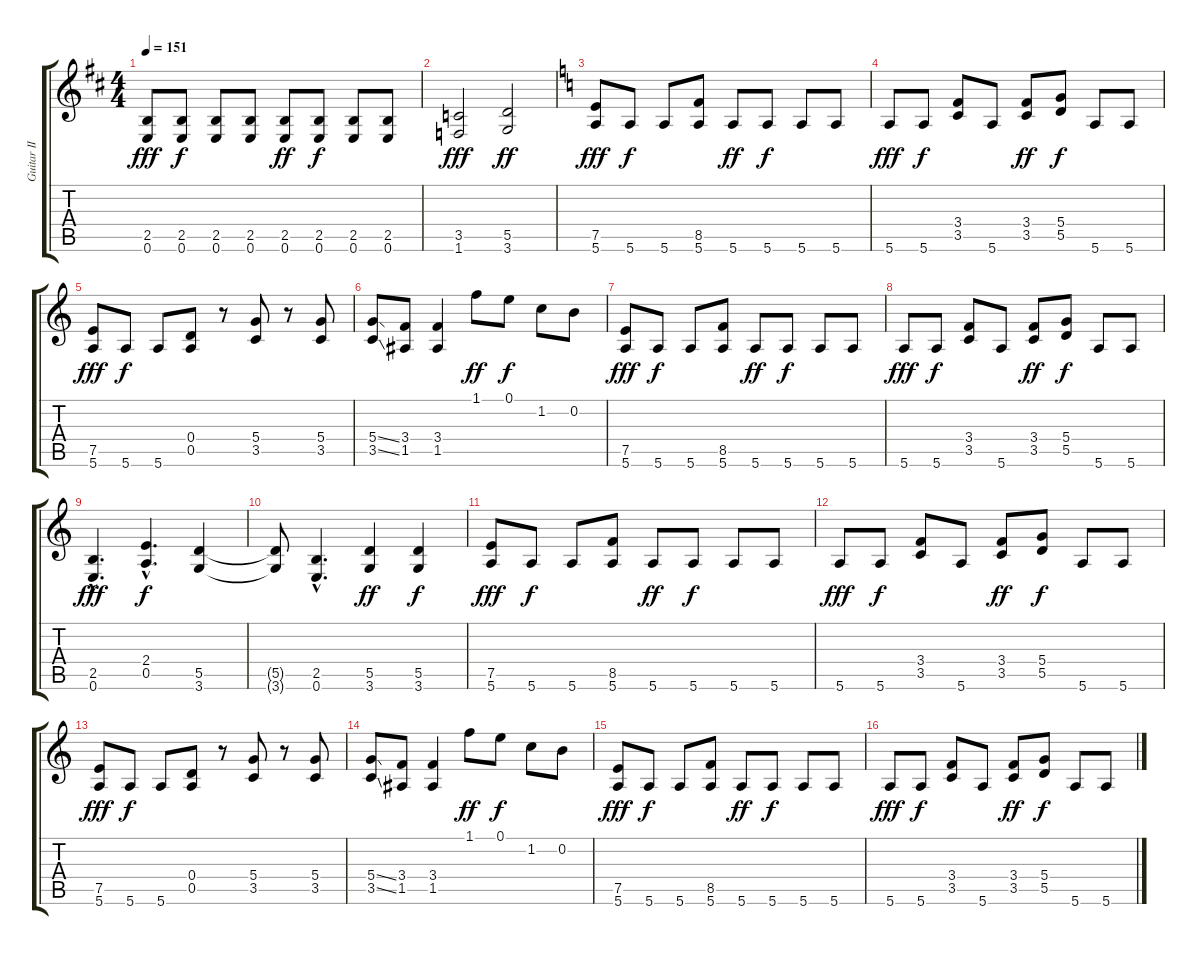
\track ("Guitar II" "Guitar II") {instrument distortionguitar}
\staff {score tabs}
\tuning (E4 B3 G3 D3 A2 E2) {hide}
\ts (4 4)
\tempo 151
\clef g2
\ks d
(2.5 0.6).8{dy fff} (2.5 0.6).8{dy f} (2.5 0.6).8 (2.5 0.6).8 (2.5 0.6).8{dy ff} (2.5 0.6).8{dy f} (2.5 0.6).8 (2.5 0.6).8 |
(3.5 1.6).2{dy fff} (5.5 3.6).2{dy ff} |
\ks c
(7.5 5.6).8{dy fff} 5.6.8{dy f} 5.6.8 (8.5 5.6).8 5.6.8{dy ff} 5.6.8{dy f} 5.6.8 5.6.8 |
5.6.8{dy fff} 5.6.8{dy f} (3.4 3.5).8 5.6.8 (3.4 3.5).8{dy ff} (5.4 5.5).8{dy f} 5.6.8 5.6.8 |
(7.5 5.6).8{dy fff} 5.6.8{dy f} 5.6.8 (0.4 0.5).8 r.8 (5.4 3.5).8 r.8 (5.4 3.5).8 |
(5.4{ss} 3.5{ss}).8 (3.4 1.5).8 (3.4 1.5).4 1.1.8{dy ff} 0.1.8{dy f} 1.2.8 0.2.8 |
(7.5 5.6).8{dy fff} 5.6.8{dy f} 5.6.8 (8.5 5.6).8 5.6.8{dy ff} 5.6.8{dy f} 5.6.8 5.6.8 |
5.6.8{dy fff} 5.6.8{dy f} (3.4 3.5).8 5.6.8 (3.4 3.5).8{dy ff} (5.4 5.5).8{dy f} 5.6.8 5.6.8 |
(2.5{hac} 0.6{hac}).4{d dy fff} (2.4{hac} 0.5{hac}).4{d dy f} (5.5 3.6).4 |
(5.5{t} 3.6{t}).8 (2.5{hac} 0.6{hac}).4{d} (5.5 3.6).4{dy ff} (5.5 3.6).4{dy f} |
(7.5 5.6).8{dy fff} 5.6.8{dy f} 5.6.8 (8.5 5.6).8 5.6.8{dy ff} 5.6.8{dy f} 5.6.8 5.6.8 |
5.6.8{dy fff} 5.6.8{dy f} (3.4 3.5).8 5.6.8 (3.4 3.5).8{dy ff} (5.4 5.5).8{dy f} 5.6.8 5.6.8 |
(7.5 5.6).8{dy fff} 5.6.8{dy f} 5.6.8 (0.4 0.5).8 r.8 (5.4 3.5).8 r.8 (5.4 3.5).8 |
(5.4{ss} 3.5{ss}).8 (3.4 1.5).8 (3.4 1.5).4 1.1.8{dy ff} 0.1.8{dy f} 1.2.8 0.2.8 |
(7.5 5.6).8{dy fff} 5.6.8{dy f} 5.6.8 (8.5 5.6).8 5.6.8{dy ff} 5.6.8{dy f} 5.6.8 5.6.8 |
5.6.8{dy fff} 5.6.8{dy f} (3.4 3.5).8 5.6.8 (3.4 3.5).8{dy ff} (5.4 5.5).8{dy f} 5.6.8 5.6.8
